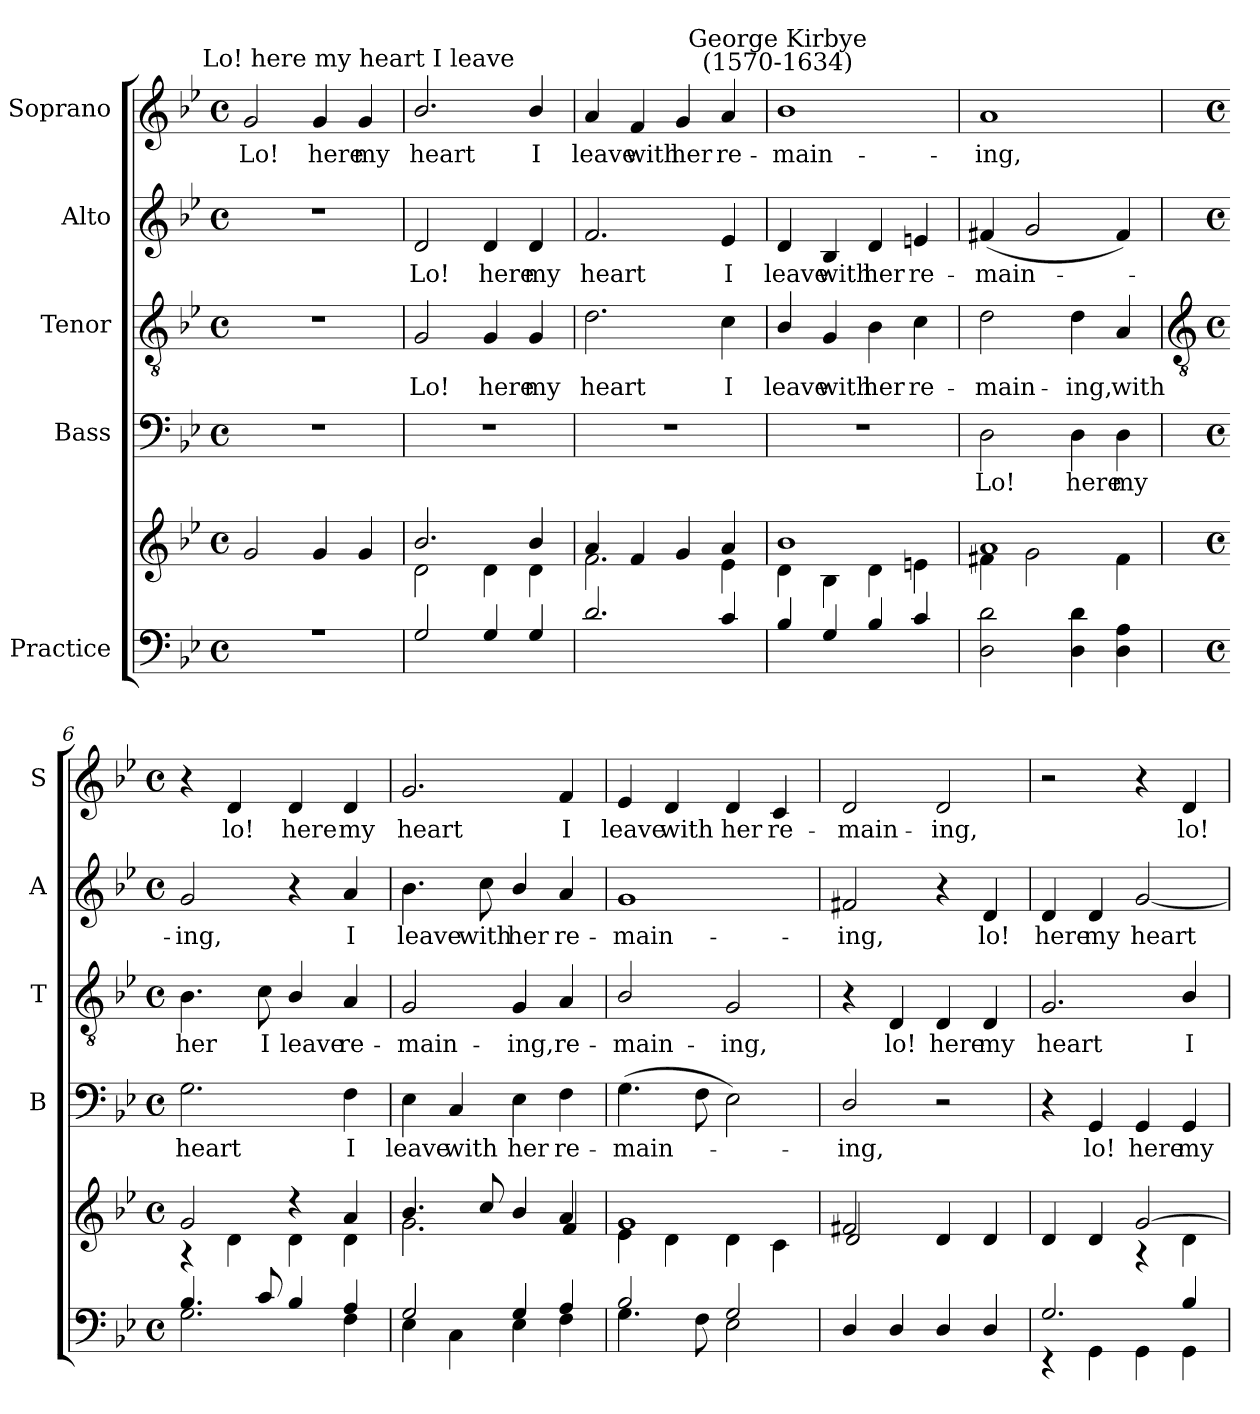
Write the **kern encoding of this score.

**kern	**kern	**kern	**text	**kern	**text	**kern	**text	**kern	**text
*part5	*part5	*part4	*part4	*part3	*part3	*part2	*part2	*part1	*part1
*staff6	*staff5	*staff4	*staff4	*staff3	*staff3	*staff2	*staff2	*staff1	*staff1
*I"Practice	*	*I"Bass	*	*I"Tenor	*	*I"Alto	*	*I"Soprano	*
*	*	*I'B	*	*I'T	*	*I'A	*	*I'S	*
*clefF4	*clefG2	*clefF4	*	*clefGv2	*	*clefG2	*	*clefG2	*
*k[b-e-]	*k[b-e-]	*k[b-e-]	*	*k[b-e-]	*	*k[b-e-]	*	*k[b-e-]	*
*B-:	*B-:	*B-:	*	*B-:	*	*B-:	*	*B-:	*
*M4/4	*M4/4	*M4/4	*	*M4/4	*	*M4/4	*	*M4/4	*
*met(c)	*met(c)	*met(c)	*	*met(c)	*	*met(c)	*	*met(c)	*
=1	=1	=1	=1	=1	=1	=1	=1	=1	=1
*^	*^	*	*	*	*	*	*	*	*
!	!	!	!	!	!	!	!	!	!	!	!LO:LY:b
1r	1ryy	2g/	2ryy	1r	.	1r	.	1r	.	2g	Lo!
!	!	!	!	!	!	!	!	!	!	!	!LO:LY:b
.	.	4g/	2ryy	.	.	.	.	.	.	4g	here
!	!	!	!	!	!	!	!	!	!	!LO:TX:a:cj:t=Lo! here my heart I leave	!
!	!	!	!	!	!	!	!	!	!	!	!LO:LY:b
.	.	4g/	.	.	.	.	.	.	.	4g	my
=2	=2	=2	=2	=2	=2	=2	=2	=2	=2	=2	=2
!	!	!	!	!	!	!	!LO:LY:b	!	!LO:LY:b	!	!LO:LY:b
2G	1ryy	2.b-/	2d\	1r	.	2G	Lo!	2d	Lo!	2.b-/	heart
!	!	!	!	!	!	!	!LO:LY:b	!	!LO:LY:b	!	!
4G	.	.	4d\	.	.	4G	here	4d	here	.	.
!	!	!	!	!	!	!	!LO:LY:b	!	!LO:LY:b	!	!LO:LY:b
4G	.	4b-/	4d\	.	.	4G	my	4d	my	4b-/	I
=3	=3	=3	=3	=3	=3	=3	=3	=3	=3	=3	=3
!	!	!	!	!	!	!	!LO:LY:b	!	!LO:LY:b	!	!LO:LY:b
2.d	1ryy	4a/	2.f\	1r	.	2.d	heart	2.f	heart	4a	leave
!	!	!	!	!	!	!	!	!	!	!	!LO:LY:b
.	.	4f/	.	.	.	.	.	.	.	4f	with
!	!	!	!	!	!	!	!	!	!	!	!LO:LY:b
.	.	4g/	.	.	.	.	.	.	.	4g	her
!	!	!	!	!	!	!	!LO:LY:b	!	!LO:LY:b	!	!LO:LY:b
4c	.	4a/	4e-\	.	.	4c	I	4e-	I	4a	re-
=4	=4	=4	=4	=4	=4	=4	=4	=4	=4	=4	=4
!	!	!	!	!	!	!	!	!	!	!LO:TX:a:cj:t=George Kirbye\n(1570-1634)	!
!	!	!	!	!	!	!	!LO:LY:b	!	!LO:LY:b	!	!LO:LY:b
4B-	1ryy	1b-/	4d\	1r	.	4B-/	leave	4d	leave	1b-	-main-
!	!	!	!	!	!	!	!LO:LY:b	!	!LO:LY:b	!	!
4G	.	.	4B-\	.	.	4G	with	4B-	with	.	.
!	!	!	!	!	!	!	!LO:LY:b	!	!LO:LY:b	!	!
4B-	.	.	4d\	.	.	4B-	her	4d	her	.	.
!	!	!	!	!	!	!	!LO:LY:b	!	!LO:LY:b	!	!
4c	.	.	4en\	.	.	4c	re-	4en	re-	.	.
=5	=5	=5	=5	=5	=5	=5	=5	=5	=5	=5	=5
!	!	!	!	!	!LO:LY:b	!	!LO:LY:b	!	!LO:LY:b	!	!LO:LY:b
2D 2d	2ryy	1a/	4f#X\	2D	Lo!	2d	-main-	(<4f#X	-main-	1a	-ing,
.	.	.	2g\	.	.	.	.	2g	.	.	.
!	!	!	!	!	!LO:LY:b	!	!LO:LY:b	!	!	!	!
4D 4d	2ryy	.	.	4D	here	4d	-ing,	.	.	.	.
!	!	!	!	!	!LO:LY:b	!	!LO:LY:b	!	!	!	!
4D 4A	.	.	4f#\	4D	my	4A	with	4f#)	.	.	.
!!LO:LB:g=z
=6	=6	=6	=6	=6	=6	=6	=6	=6	=6	=6	=6
*	*	*	*	*	*	*clefGv2	*	*	*	*	*
*M4/4	*	*M4/4	*	*M4/4	*	*M4/4	*	*M4/4	*	*M4/4	*
*met(c)	*	*met(c)	*	*met(c)	*	*met(c)	*	*met(c)	*	*met(c)	*
!	!	!	!	!	!LO:LY:b	!	!LO:LY:b	!	!LO:LY:b	!	!
4.B-/	2.G	2g/	4r	2.G	heart	4.B-	her	2g	ing,	4r	.
!	!	!	!	!	!	!	!	!	!	!	!LO:LY:b
.	.	.	4d\	.	.	.	.	.	.	4d	lo!
!	!	!	!	!	!	!	!LO:LY:b	!	!	!	!
8c/	.	.	.	.	.	8c	I	.	.	.	.
!	!	!	!	!	!	!	!LO:LY:b	!	!	!	!LO:LY:b
4B-/	.	4r	4d\	.	.	4B-/	leave	4r	.	4d	here
!	!	!	!	!	!LO:LY:b	!	!LO:LY:b	!	!LO:LY:b	!	!LO:LY:b
4A	4F	4a/	4d\	4F	I	4A	re-	4a	I	4d	my
=7	=7	=7	=7	=7	=7	=7	=7	=7	=7	=7	=7
!	!	!	!	!	!LO:LY:b	!	!LO:LY:b	!	!LO:LY:b	!	!LO:LY:b
2G/	4E-	4.b-/	2.g\	4E-	leave	2G	-main-	4.b-	leave	2.g	heart
!	!	!	!	!	!LO:LY:b	!	!	!	!	!	!
.	4C\	.	.	4C	with	.	.	.	.	.	.
!	!	!	!	!	!	!	!	!	!LO:LY:b	!	!
.	.	8cc/	.	.	.	.	.	8cc	with	.	.
!	!	!	!	!	!LO:LY:b	!	!LO:LY:b	!	!LO:LY:b	!	!
4G	4E-	4b-/	.	4E-	her	4G	-ing,	4b-/	her	.	.
!	!	!	!	!	!LO:LY:b	!	!LO:LY:b	!	!LO:LY:b	!	!LO:LY:b
4A	4F	4a/	4f/	4F	re-	4A	re-	4a	re-	4f	I
=8	=8	=8	=8	=8	=8	=8	=8	=8	=8	=8	=8
!	!	!	!	!	!LO:LY:b	!	!LO:LY:b	!	!LO:LY:b	!	!LO:LY:b
2B-/	4.G	1g/	4e-\	(>4.G	-main-	2B-/	-main-	1g	-main-	4e-	leave
!	!	!	!	!	!	!	!	!	!	!	!LO:LY:b
.	.	.	4d\	.	.	.	.	.	.	4d	with
.	8F	.	.	8F	.	.	.	.	.	.	.
!	!	!	!	!	!	!	!LO:LY:b	!	!	!	!LO:LY:b
2G	2E-	.	4d\	2E-)	.	2G	-ing,	.	.	4d	her
!	!	!	!	!	!	!	!	!	!	!	!LO:LY:b
.	.	.	4c\	.	.	.	.	.	.	4c	re-
=9	=9	=9	=9	=9	=9	=9	=9	=9	=9	=9	=9
!	!	!	!	!	!LO:LY:b	!	!	!	!LO:LY:b	!	!LO:LY:b
4D/	2ryy	2f#X/	2d/	2D/	ing,	4r	.	2f#X	-ing,	2d	-main-
!	!	!	!	!	!	!	!LO:LY:b	!	!	!	!
4D/	.	.	.	.	.	4D	lo!	.	.	.	.
!	!	!	!	!	!	!	!LO:LY:b	!	!	!	!LO:LY:b
4D/	2ryy	4d/	2ryy	2r	.	4D	here	4r	.	2d	-ing,
!	!	!	!	!	!	!	!LO:LY:b	!	!LO:LY:b	!	!
4D/	.	4d/	.	.	.	4D	my	4d	lo!	.	.
=10	=10	=10	=10	=10	=10	=10	=10	=10	=10	=10	=10
!	!	!	!	!	!	!	!LO:LY:b	!	!LO:LY:b	!	!
2.G/	4r	4d/	2ryy	4r	.	2.G	heart	4d	here	2r	.
!	!	!	!	!	!LO:LY:b	!	!	!	!LO:LY:b	!	!
.	4GG\	4d/	.	4GG	lo!	.	.	4d	my	.	.
!	!	!	!	!	!LO:LY:b	!	!	!	!LO:LY:b	!	!
.	4GG\	[2g/	4r	4GG	here	.	.	[2g	heart	4r	.
!	!	!	!	!	!LO:LY:b	!	!LO:LY:b	!	!	!	!LO:LY:b
4B-/	4GG\	.	4d\	4GG	my	4B-/	I	.	.	4d	lo!
*v	*v	*	*	*	*	*	*	*	*	*	*
*	*v	*v	*	*	*	*	*	*	*	*
=	=	=	=	=	=	=	=	=	=
*-	*-	*-	*-	*-	*-	*-	*-	*-	*-
